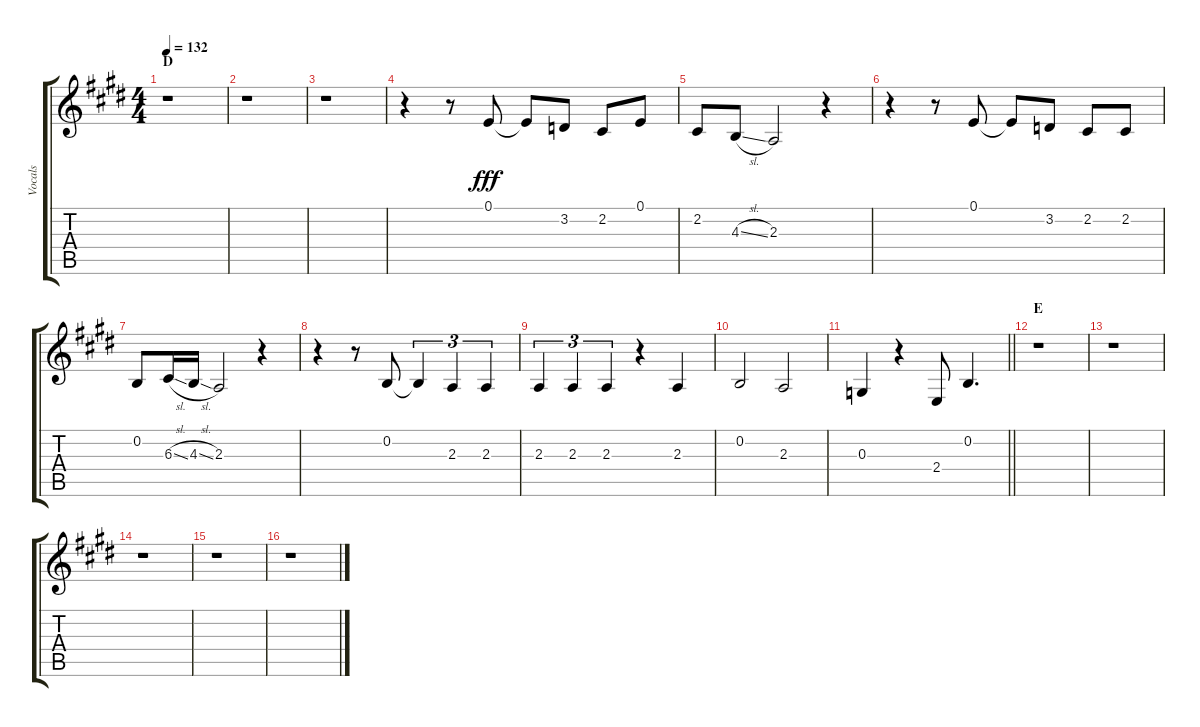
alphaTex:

\track ("Vocals" "Vocals") {instrument voiceoohs}
\staff {score tabs}
\tuning (E4 B3 G3 D3 A2 E2) {hide}
\ts (4 4)
\section ("" "D")
\tempo 132
\clef g2
\ks e
r.1{dy fff} |
r.1 |
r.1 |
r.4 r.8 0.1.8 0.1{t}.8 3.2.8 2.2.8 0.1.8 |
2.2.8 4.3{sl}.8 2.3.2 r.4 |
r.4 r.8 0.1.8 0.1{t}.8 3.2.8 2.2.8 2.2.8 |
0.2.8 6.3{sl}.16 4.3{sl}.16 2.3.2 r.4 |
r.4 r.8 0.2.8 0.2{t}.4{tu (3 2)} 2.3.4{tu (3 2)} 2.3.4{tu (3 2)} |
2.3.4{tu (3 2)} 2.3.4{tu (3 2)} 2.3.4{tu (3 2)} r.4 2.3.4 |
0.2.2 2.3.2 |
\barLineRight lightlight
0.3.4 r.4 2.4.8 0.2.4{d} |
\section ("" "E")
r.1 |
r.1 |
r.1 |
r.1 |
r.1
